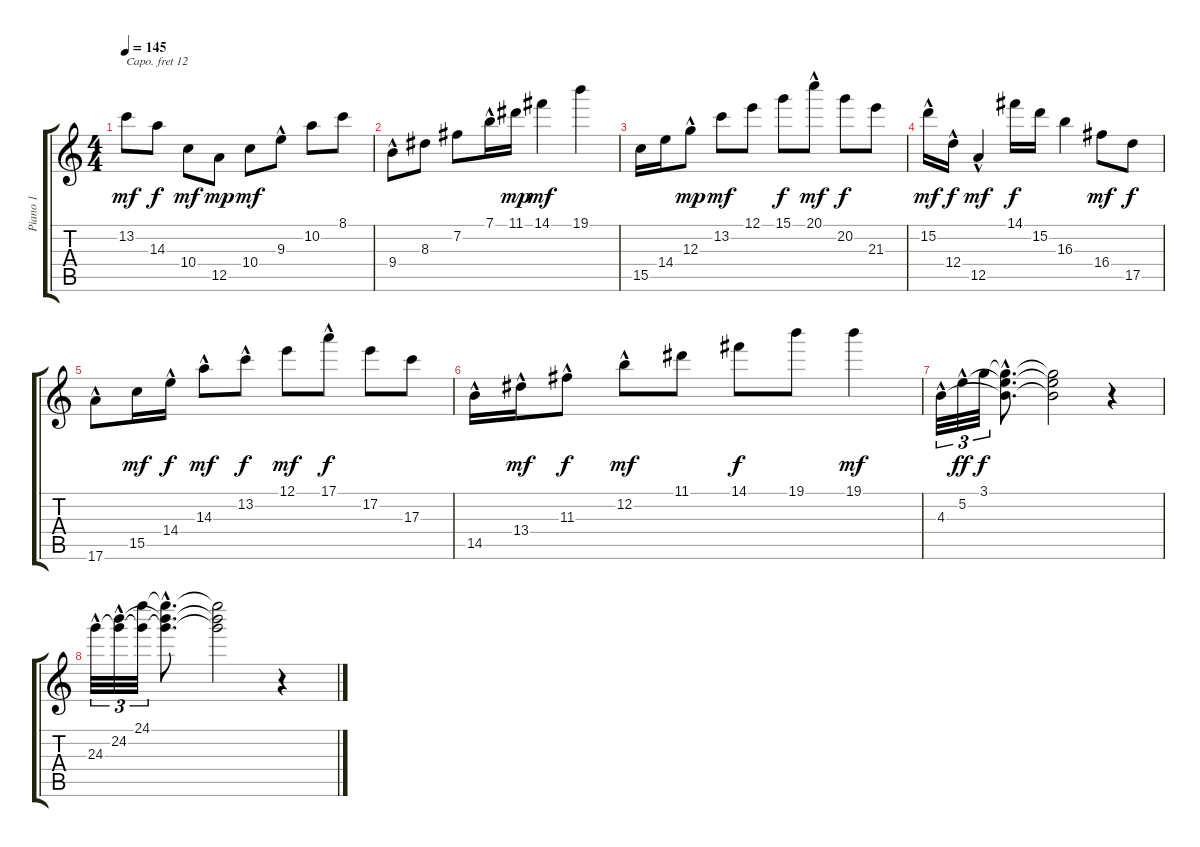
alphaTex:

\track ("Piano 1" "Piano 1") {instrument acousticgrandpiano}
\staff {score tabs}
\capo 12
\tuning (E4 B3 G3 D3 A2 E2) {hide}
\ts (4 4)
\tempo 145
\clef g2
\ks c
13.2.8{dy mf} 14.3.8{dy f} 10.4.8{dy mf} 12.5.8{dy mp} 10.4.8{dy mf} 9.3{hac}.8 10.2.8 8.1.8 |
9.4{hac}.8 8.3.8 7.2.8 7.1{hac}.16 11.1.16{dy mp} 14.1.4{dy mf} 19.1.4 |
15.5.16 14.4.16 12.3{hac}.8{dy mp} 13.2.8{dy mf} 12.1.8 15.1.8{dy f} 20.1{hac}.8{dy mf} 20.2.8{dy f} 21.3.8 |
15.2{hac}.16{dy mf} 12.4{hac}.16{dy f} 12.5{hac}.4{dy mf} 14.1.16{dy f} 15.2.16 16.3.4 16.4.8{dy mf} 17.5.8{dy f} |
17.6{hac}.8 15.5.16{dy mf} 14.4{hac}.16{dy f} 14.3{hac}.8{dy mf} 13.2{hac}.8{dy f} 12.1.8{dy mf} 17.1{hac}.8{dy f} 17.2.8 17.3.8 |
14.5{hac}.16 13.4{hac}.16{dy mf} 11.3{hac}.8{dy f} 12.2{hac}.8{dy mf} 11.1.8 14.1.8{dy f} 19.1.8 19.1.4{dy mf} |
4.3{hac}.32{tu (3 2)} 5.2{hac}.32{tu (3 2) dy ff} 3.1.32{tu (3 2) dy f} (3.1{hac t} 5.2{hac t} 4.3{hac t}).8{d} (3.1{t} 5.2{t} 4.3{t}).2 r.4 |
24.3{hac}.32{tu (3 2)} (24.2{hac} 24.3{t}).32{tu (3 2)} (24.1 24.3{t}).32{tu (3 2)} (24.1{hac t} 24.2{hac t} 24.3{hac t}).8{d} (24.1{t} 24.2{t} 24.3{t}).2 r.4
